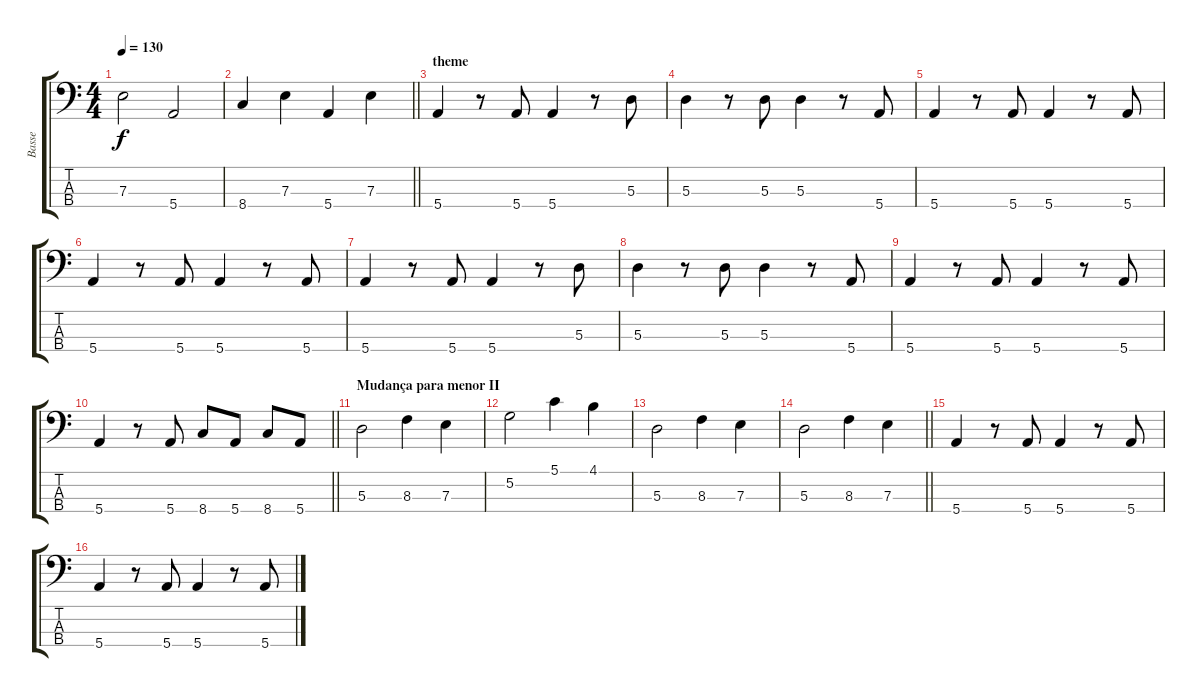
\track ("Basse" "Basse") {instrument electricbasspick}
\staff {score tabs}
\tuning (G2 D2 A1 E1) {hide}
\ts (4 4)
\tempo 130
\clef f4
\ks c
7.3.2{dy f} 5.4.2 |
\barLineRight lightlight
8.4.4 7.3.4 5.4.4 7.3.4 |
\section ("" "theme")
5.4.4 r.8 5.4.8 5.4.4 r.8 5.3.8 |
5.3.4 r.8 5.3.8 5.3.4 r.8 5.4.8 |
5.4.4 r.8 5.4.8 5.4.4 r.8 5.4.8 |
5.4.4 r.8 5.4.8 5.4.4 r.8 5.4.8 |
5.4.4 r.8 5.4.8 5.4.4 r.8 5.3.8 |
5.3.4 r.8 5.3.8 5.3.4 r.8 5.4.8 |
5.4.4 r.8 5.4.8 5.4.4 r.8 5.4.8 |
\barLineRight lightlight
5.4.4 r.8 5.4.8 8.4.8 5.4.8 8.4.8 5.4.8 |
\section ("" "Mudança para menor II")
5.3.2 8.3.4 7.3.4 |
5.2.2 5.1.4 4.1.4 |
5.3.2 8.3.4 7.3.4 |
\barLineRight lightlight
5.3.2 8.3.4 7.3.4 |
5.4.4 r.8 5.4.8 5.4.4 r.8 5.4.8 |
5.4.4 r.8 5.4.8 5.4.4 r.8 5.4.8
